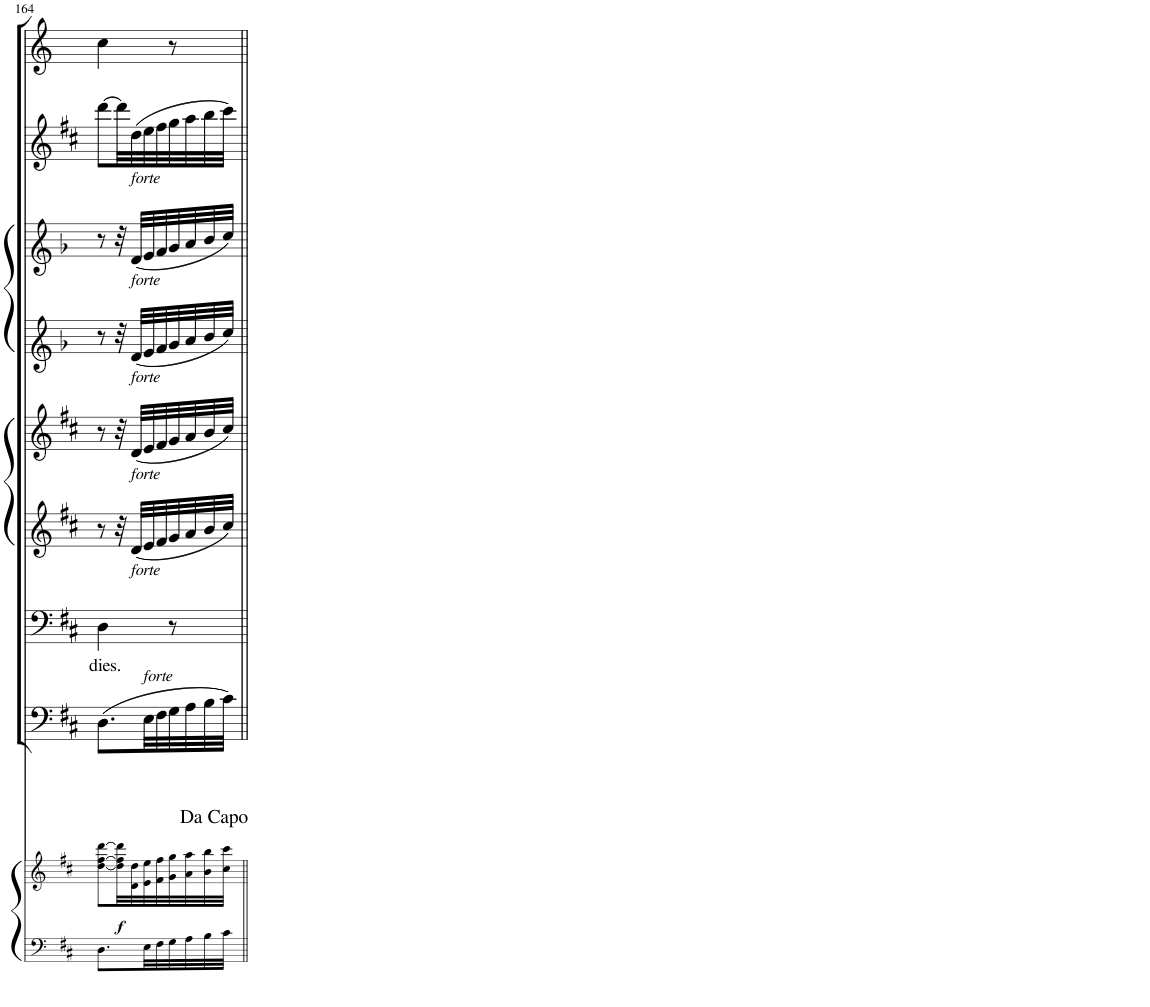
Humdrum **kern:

**kern	**kern	**dynam	**kern	**dynam	**kern	**text	**kern	**dynam	**kern	**dynam	**kern	**dynam	**kern	**dynam	**kern	**dynam	**kern
*part9	*part9	*part9	*part8	*part8	*part7	*part7	*part6	*part6	*part5	*part5	*part4	*part4	*part3	*part3	*part2	*part2	*part1
*staff10	*staff9	*staff9/10	*staff8	*staff8	*staff7	*staff7	*staff6	*staff6	*staff5	*staff5	*staff4	*staff4	*staff3	*staff3	*staff2	*staff2	*staff1
*I"Piano reduction	*	*	*I"Continuo	*	*I"Basso	*	*I"Violino II	*	*I"Violino I	*	*I"Oboe d'amore II	*	*I"Oboe d'amore I	*	*I"Flauto traverso	*	*I"Tromba
*I'Pno	*	*	*	*	*	*	*I'Vln	*	*I'Vln	*	*	*	*	*	*I'Fl	*	*
!!LO:PB:g=z
*clefF4	*clefG2	*	*clefF4	*	*clefF4	*	*clefG2	*	*clefG2	*	*clefG1	*	*clefG1	*	*clefG2	*	*clefG2
*	*	*	*	*	*	*	*	*	*	*	*Trd2c3	*	*Trd2c3	*	*	*	*Trd-1c-2
*k[f#c#]	*k[f#c#]	*	*k[f#c#]	*	*k[f#c#]	*	*k[f#c#]	*	*k[f#c#]	*	*k[b-]	*	*k[b-]	*	*k[f#c#]	*	*k[]
*M3/8	*M3/8	*	*M3/8	*	*M3/8	*	*M3/8	*	*M3/8	*	*M3/8	*	*M3/8	*	*M3/8	*	*M3/8
=164	=164	=164	=164	=164	=164	=164	=164	=164	=164	=164	=164	=164	=164	=164	=164	=164	=164
!	!	!	!	!	!	!LO:LY:b	!	!	!	!	!	!	!	!	!	!	!
8.D\L	[8dd\ [8ff#\ [8ddd\L	.	(8.D\L	.	4D\	dies.	8r	.	8r	.	8r	.	8r	.	[8ddd\L	.	4cc\
!	!	!LO:DY:b	!	!	!	!	!	!	!	!	!	!	!	!	!	!	!
.	32dd\] 32ff#\] 32ddd\]LL	f	.	.	.	.	32r	.	32r	.	32r	.	32r	.	32ddd\LL]	.	.
!	!	!	!	!	!	!	!	!LO:DY:b	!	!LO:DY:b	!	!LO:DY:b	!	!LO:DY:b	!	!LO:DY:b	!
.	32d\ 32dd\	.	.	.	.	.	(32d/LLL	other-dynamics	(32d/LLL	other-dynamics	(32f/LLL	other-dynamics	(32f/LLL	other-dynamics	(32dd\	other-dynamics	.
!	!	!	!	!LO:DY:a	!	!	!	!	!	!	!	!	!	!	!	!	!
32E\LL	32e\ 32ee\	.	32E\LL	other-dynamics	.	.	32e/	.	32e/	.	32g/	.	32g/	.	32ee\	.	.
32F#\	32f#\ 32ff#\	.	32F#\	.	.	.	32f#/	.	32f#/	.	32a/	.	32a/	.	32ff#\	.	.
32G\	32g\ 32gg\	.	32G\	.	8r	.	32g/	.	32g/	.	32b-/	.	32b-/	.	32gg\	.	8r
32A\	32a\ 32aa\	.	32A\	.	.	.	32a/	.	32a/	.	32cc/	.	32cc/	.	32aa\	.	.
32B\	32b\ 32bb\	.	32B\	.	.	.	32b/	.	32b/	.	32dd/	.	32dd/	.	32bb\	.	.
32c#\JJJ	32cc#\ 32ccc#\JJJ	.	32c#\JJJ)	.	.	.	32cc#/JJJ)	.	32cc#/JJJ)	.	32ee/JJJ)	.	32ee/JJJ)	.	32ccc#\JJJ)	.	.
=||	=||	=||	=||	=||	=||	=||	=||	=||	=||	=||	=||	=||	=||	=||	=||	=||	=||
*-	*-	*-	*-	*-	*-	*-	*-	*-	*-	*-	*-	*-	*-	*-	*-	*-	*-
